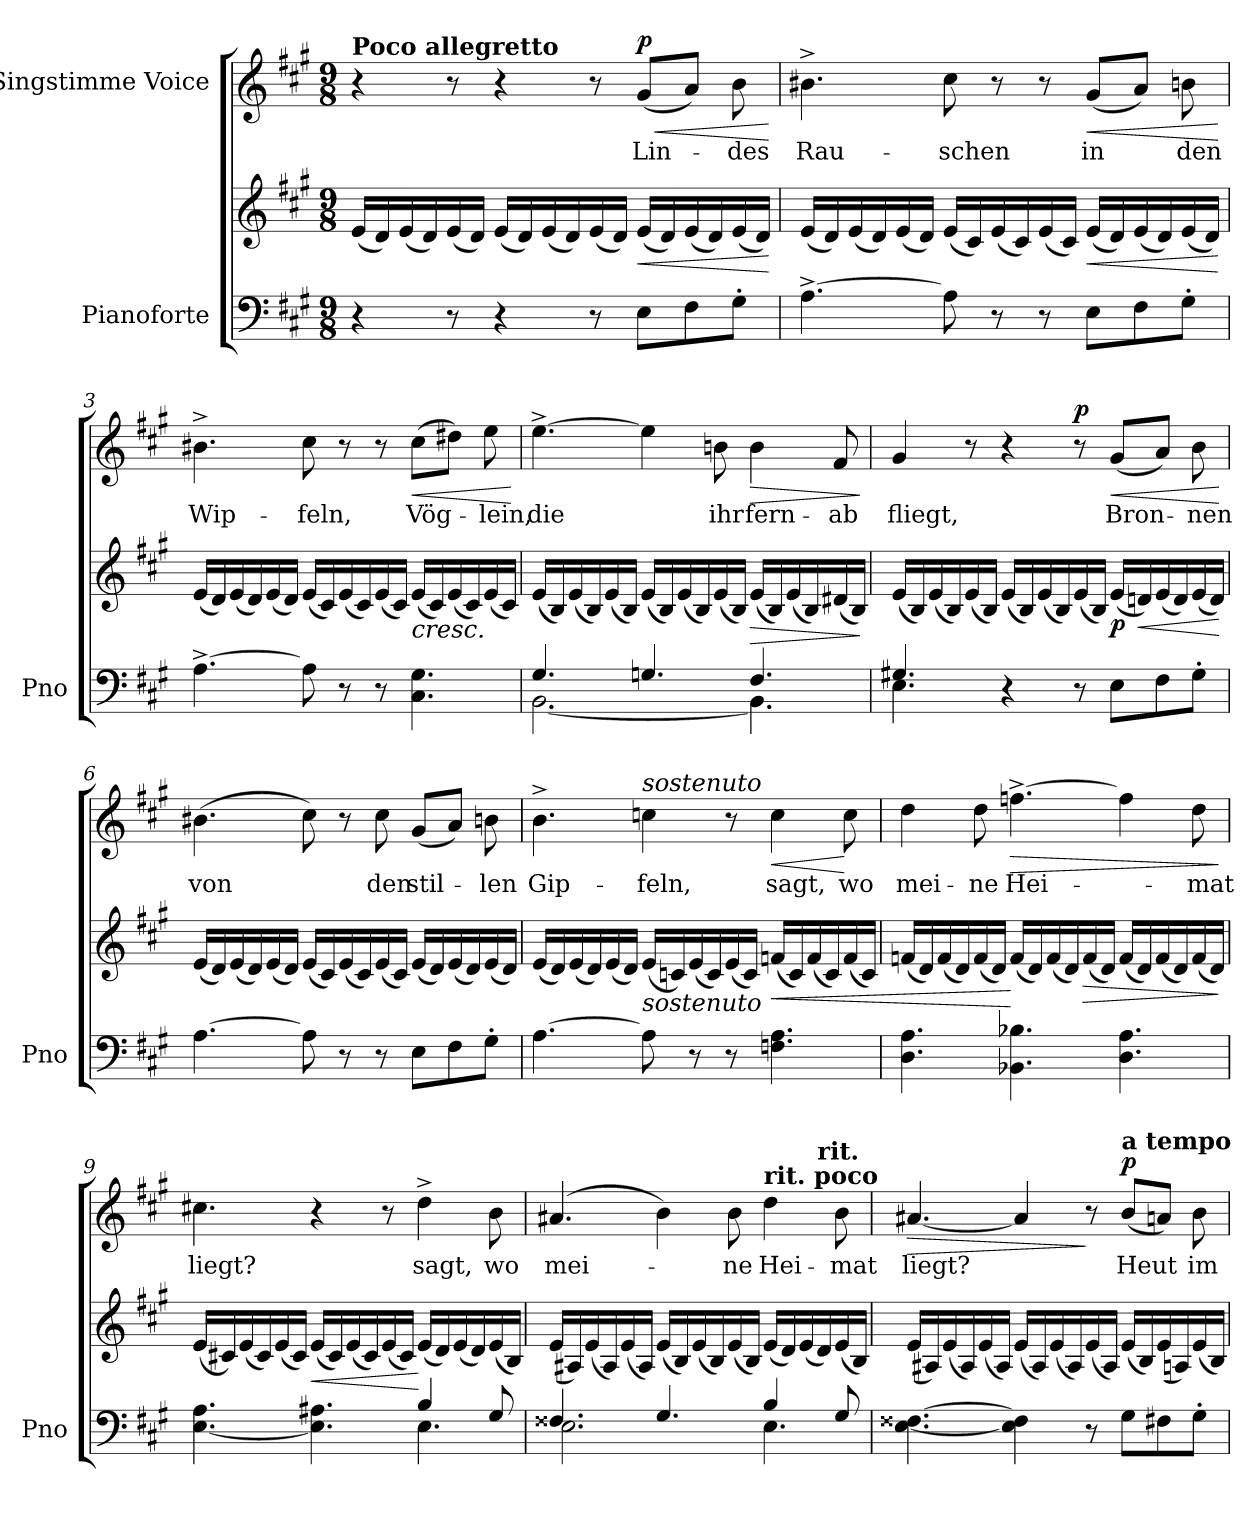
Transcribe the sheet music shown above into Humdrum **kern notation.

**kern	**kern	**dynam	**kern	**text	**dynam
*part2	*part2	*part2	*part1	*part1	*part1
*staff3	*staff2	*staff2/3	*staff1	*staff1	*staff1
*I"Pianoforte	*	*	*I"Singstimme Voice	*	*
*I'Pno	*	*	*	*	*
*clefF4	*clefG2	*	*clefG2	*	*
*k[f#c#g#]	*k[f#c#g#]	*	*k[f#c#g#]	*	*
*M9/8	*M9/8	*	*M9/8	*	*
=1	=1	=1	=1	=1	=1
!	!	!	!LO:TX:a:B:t=Poco allegretto	!	!
!	!	!LO:DY:b	!	!	!
!	!	!LO:DY:n=1:b	!	!	!
4r	(<16e/LL	p other-dynamics	4r	.	.
.	16d/)	.	.	.	.
.	(<16e/	.	.	.	.
.	16d/)	.	.	.	.
8r	(<16e/	.	8r	.	.
.	16d/JJ)	.	.	.	.
4r	(<16e/LL	.	4r	.	.
.	16d/)	.	.	.	.
.	(<16e/	.	.	.	.
.	16d/)	.	.	.	.
8r	(<16e/	.	8r	.	.
.	16d/JJ)	.	.	.	.
!	!	!LO:HP:b	!	!LO:LY:b	!LO:HP:b
!	!	!	!	!	!LO:DY:n=1:a
8E\L	(<16e/LL	<	(<8g#/L	Lin-	< p
.	16d/)	.	.	.	.
8F#\	(<16e/	.	8a/J)	.	.
.	16d/)	.	.	.	.
!	!	!	!	!LO:LY:b	!
8G#'\J	(<16e/	.	8b\	-des	.
.	16d/JJ)	.	.	.	.
.	.	[	.	.	[
=2	=2	=2	=2	=2	=2
!	!	!	!	!LO:LY:b	!
[4.A^\	(<16e/LL	.	4.b#X^\	Rau-	.
.	16d/)	.	.	.	.
.	(<16e/	.	.	.	.
.	16d/)	.	.	.	.
.	(<16e/	.	.	.	.
.	16d/JJ)	.	.	.	.
!	!	!	!	!LO:LY:b	!
8A\]	(<16e/LL	.	8cc#\	-schen	.
.	16c#/)	.	.	.	.
8r	(<16e/	.	8r	.	.
.	16c#/)	.	.	.	.
8r	(<16e/	.	8r	.	.
.	16c#/JJ)	.	.	.	.
!	!	!LO:HP:b	!	!LO:LY:b	!LO:HP:b
8E\L	(<16e/LL	<	(<8g#/L	in	<
.	16d/)	.	.	.	.
8F#\	(<16e/	.	8a/J)	.	.
.	16d/)	.	.	.	.
!	!	!	!	!LO:LY:b	!
8G#'\J	(<16e/	.	8bn\	-den	.
.	16d/JJ)	.	.	.	.
.	.	[	.	.	[
!!LO:LB:g=z
=3	=3	=3	=3	=3	=3
!	!	!	!	!LO:LY:b	!
[4.A^\	(<16e/LL	.	4.b#X^\	Wip-	.
.	16d/)	.	.	.	.
.	(<16e/	.	.	.	.
.	16d/)	.	.	.	.
.	(<16e/	.	.	.	.
.	16d/JJ)	.	.	.	.
!	!	!	!	!LO:LY:b	!
8A\]	(<16e/LL	.	8cc#\	-feln,	.
.	16c#/)	.	.	.	.
8r	(<16e/	.	8r	.	.
.	16c#/)	.	.	.	.
8r	(<16e/	.	8r	.	.
.	16c#/JJ)	.	.	.	.
!	!LO:TX:b:i:t=cresc.	!	!	!	!
!	!	!	!	!LO:LY:b	!LO:HP:b
4.C#\ 4.G#\	(<16e/LL	.	(>8cc#\L	Vög-	<
.	16c#/)	.	.	.	.
.	(<16e/	.	8dd#X\J)	.	.
.	16c#/)	.	.	.	.
!	!	!	!	!LO:LY:b	!
.	(<16e/	.	8ee\	-lein,	.
.	16c#/JJ)	.	.	.	.
.	.	.	.	.	[
=4	=4	=4	=4	=4	=4
*^	*	*	*	*	*
!	!	!	!	!	!LO:LY:b	!
4.G#/	[2.BB\	(<16e/LL	.	[4.ee^\	die	.
.	.	16B/)	.	.	.	.
.	.	(<16e/	.	.	.	.
.	.	16B/)	.	.	.	.
.	.	(<16e/	.	.	.	.
.	.	16B/JJ)	.	.	.	.
4.Gn/	.	(<16e/LL	.	4ee\]	.	.
.	.	16B/)	.	.	.	.
.	.	(<16e/	.	.	.	.
.	.	16B/)	.	.	.	.
!	!	!	!	!	!LO:LY:b	!
.	.	(<16e/	.	8bn\	ihr	.
.	.	16B/JJ)	.	.	.	.
!	!	!	!LO:HP:b	!	!LO:LY:b	!LO:HP:b
4.F#/	4.BB\]	(<16e/LL	>	4b\	fern-	>
.	.	16B/)	.	.	.	.
.	.	(<16e/	.	.	.	.
.	.	16B/)	.	.	.	.
!	!	!	!	!	!LO:LY:b	!
.	.	(<16d#X/	.	8f#/	-ab	.
.	.	16B/JJ)	.	.	.	.
*v	*v	*	*	*	*	*
.	.	]	.	.	]
=5	=5	=5	=5	=5	=5
*^	*	*	*	*	*
!	!	!	!	!	!LO:LY:b	!
4.G#X/	4.E\	(<16e/LL	.	4g#/	fliegt,	.
.	.	16B/)	.	.	.	.
.	.	(<16e/	.	.	.	.
.	.	16B/)	.	.	.	.
.	.	(<16e/	.	8r	.	.
.	.	16B/JJ)	.	.	.	.
4r	2.ryy	(<16e/LL	.	4r	.	.
.	.	16B/)	.	.	.	.
.	.	(<16e/	.	.	.	.
.	.	16B/)	.	.	.	.
!	!	!	!	!	!	!LO:DY:a
8r	.	(<16e/	.	8r	.	p
.	.	16B/JJ)	.	.	.	.
!	!	!	!LO:DY:b	!	!LO:LY:b	!LO:HP:b
8E\L	.	(<16e/LL	p	(<8g#/L	Bron-	<
!	!	!	!LO:HP:b	!	!	!
.	.	16dn/)	<	.	.	.
8F#\	.	(<16e/	.	8a/J)	.	.
.	.	16d/)	.	.	.	.
!	!	!	!	!	!LO:LY:b	!
8G#'\J	.	(<16e/	.	8b\	-nen	.
.	.	16d/JJ)	.	.	.	.
*v	*v	*	*	*	*	*
.	.	[	.	.	[
!!LO:LB:g=z
=6	=6	=6	=6	=6	=6
!	!	!	!	!LO:LY:b	!
[4.A\	(<16e/LL	.	(>4.b#X\	von	.
.	16d/)	.	.	.	.
.	(<16e/	.	.	.	.
.	16d/)	.	.	.	.
.	(<16e/	.	.	.	.
.	16d/JJ)	.	.	.	.
8A\]	(<16e/LL	.	8cc#\)	.	.
.	16c#/)	.	.	.	.
8r	(<16e/	.	8r	.	.
.	16c#/)	.	.	.	.
!	!	!	!	!LO:LY:b	!
8r	(<16e/	.	8cc#\	den	.
.	16c#/JJ)	.	.	.	.
!	!	!	!	!LO:LY:b	!
8E\L	(<16e/LL	.	(<8g#/L	stil-	.
.	16d/)	.	.	.	.
8F#\	(<16e/	.	8a/J)	.	.
.	16d/)	.	.	.	.
!	!	!	!	!LO:LY:b	!
8G#'\J	(<16e/	.	8bn\	-len	.
.	16d/JJ)	.	.	.	.
=7	=7	=7	=7	=7	=7
!	!	!	!	!LO:LY:b	!
[4.A\	(<16e/LL	.	4.b^\	Gip-	.
.	16d/)	.	.	.	.
.	(<16e/	.	.	.	.
.	16d/)	.	.	.	.
.	(<16e/	.	.	.	.
.	16d/JJ)	.	.	.	.
!	!	!	!LO:TX:a:i:t=sostenuto	!	!
!	!LO:TX:b:i:t=sostenuto	!	!	!	!
!	!	!	!	!LO:LY:b	!
8A\]	(<16e/LL	.	4ccn\	-feln,	.
.	16cn/)	.	.	.	.
8r	(<16e/	.	.	.	.
.	16c/)	.	.	.	.
8r	(<16e/	.	8r	.	.
.	16c/JJ)	.	.	.	.
!	!	!LO:HP:b	!	!LO:LY:b	!LO:HP:b
4.Fn\ 4.A\	(<16fn/LL	<	4cc\	sagt,	<
.	16c/)	.	.	.	.
.	(<16f/	.	.	.	.
.	16c/)	.	.	.	.
!	!	!	!	!LO:LY:b	!
.	(<16f/	.	8cc\	wo	[
.	16c/JJ)	.	.	.	.
=8	=8	=8	=8	=8	=8
!	!	!	!	!LO:LY:b	!
4.D\ 4.A\	(<16fn/LL	.	4dd\	mei-	.
.	16d/)	.	.	.	.
.	(<16f/	.	.	.	.
.	16d/)	.	.	.	.
!	!	!	!	!LO:LY:b	!
.	(<16f/	.	8dd\	-ne	.
.	16d/JJ)	.	.	.	.
!	!	!	!	!LO:LY:b	!LO:HP:b
4.BB-X\ 4.B-X\	(<16f/LL	[	[4.ffn^\	Hei-	>
.	16d/)	.	.	.	.
.	(<16f/	.	.	.	.
.	16d/)	.	.	.	.
!	!	!LO:HP:b	!	!	!
.	(<16f/	>	.	.	.
.	16d/JJ)	.	.	.	.
4.D\ 4.A\	(<16f/LL	.	4ff\]	.	.
.	16d/)	.	.	.	.
.	(<16f/	.	.	.	.
.	16d/)	.	.	.	.
!	!	!	!	!LO:LY:b	!
.	(<16f/	.	8dd\	-mat	.
.	16d/JJ)	.	.	.	.
.	.	]	.	.	]
!!LO:LB:g=z
=9	=9	=9	=9	=9	=9
*^	*	*	*	*	*
!	!	!	!	!	!LO:LY:b	!
[4.E\ 4.A\	2.ryy	(<16e/LL	.	4.cc#X\	liegt?	.
.	.	16c#X/)	.	.	.	.
.	.	(<16e/	.	.	.	.
.	.	16c#/)	.	.	.	.
.	.	(<16e/	.	.	.	.
.	.	16c#/JJ)	.	.	.	.
!	!	!	!LO:HP:b	!	!	!
4.E\] 4.A#X\	.	(<16e/LL	<	4r	.	.
.	.	16c#/)	.	.	.	.
.	.	(<16e/	.	.	.	.
.	.	16c#/)	.	.	.	.
.	.	(<16e/	.	8r	.	.
.	.	16c#/JJ)	.	.	.	.
!	!	!	!	!	!LO:LY:b	!
4B/	4.E\	(<16e/LL	[	4dd^\	sagt,	.
.	.	16d/)	.	.	.	.
.	.	(<16e/	.	.	.	.
.	.	16d/)	.	.	.	.
!	!	!	!	!	!LO:LY:b	!
8G#/	.	(<16e/	.	8b\	wo	.
.	.	16B/JJ)	.	.	.	.
=10	=10	=10	=10	=10	=10	=10
!	!	!	!	!	!LO:LY:b	!
*	*	*	*	*^	*	*
4.F##X/	2.E\	(<16e/LL	.	(>4.a#X/	2...ryy	mei-	.
.	.	16A#X/)	.	.	.	.	.
.	.	(<16e/	.	.	.	.	.
.	.	16A#/)	.	.	.	.	.
.	.	(<16e/	.	.	.	.	.
.	.	16A#/JJ)	.	.	.	.	.
4.G#/	.	(<16e/LL	.	4b\)	.	.	.
.	.	16B/)	.	.	.	.	.
.	.	(<16e/	.	.	.	.	.
.	.	16B/)	.	.	.	.	.
!	!	!	!	!	!	!LO:LY:b	!
.	.	(<16e/	.	8b\	.	-ne	.
.	.	16B/JJ)	.	.	.	.	.
!	!	!	!	!LO:TX:a:B:t=rit. poco	!	!	!
!	!	!	!	!	!	!LO:LY:b	!
4B/	4.E\	(<16e/LL	.	4dd\	.	Hei-	.
.	.	16d/)	.	.	.	.	.
.	.	(<16e/	.	.	.	.	.
!	!	!	!	!	!LO:TX:a:B:t=rit.	!	!
.	.	16d/)	.	.	8.ryy	.	.
!	!	!	!	!	!	!LO:LY:b	!
8G#/	.	(<16e/	.	8b\	.	-mat	.
.	.	16B/JJ)	.	.	.	.	.
*v	*v	*	*	*	*	*	*
!!LO:PB:g=z
=11	=11	=11	=11	=11	=11	=11
!	!	!	!	!	!LO:LY:b	!LO:HP:b
*	*	*	*v	*v	*	*
[4.E\ [4.F##X\	(<16e/LL	.	[4.a#X/	liegt?	>
.	16A#X/)	.	.	.	.
.	(<16e/	.	.	.	.
.	16A#/)	.	.	.	.
.	(<16e/	.	.	.	.
.	16A#/JJ)	.	.	.	.
4E\] 4F##\]	(<16e/LL	.	4a#/]	.	.
.	16A#/)	.	.	.	.
.	(<16e/	.	.	.	.
.	16A#/)	.	.	.	.
8r	(<16e/	.	8r	.	]
.	16A#/JJ)	.	.	.	.
!	!	!	!LO:TX:a:B:t=a tempo	!	!
!	!	!	!	!LO:LY:b	!LO:DY:a
8G#\L	(<16e/LL	.	(<8b/L	Heut	p
.	16B/)	.	.	.	.
8F#X\	(<16e/	.	8an/J)	.	.
.	16An/)	.	.	.	.
!	!	!	!	!LO:LY:b	!
8G#'\J	(<16e/	.	8b\	im	.
.	16B/JJ)	.	.	.	.
=	=	=	=	=	=
*-	*-	*-	*-	*-	*-
